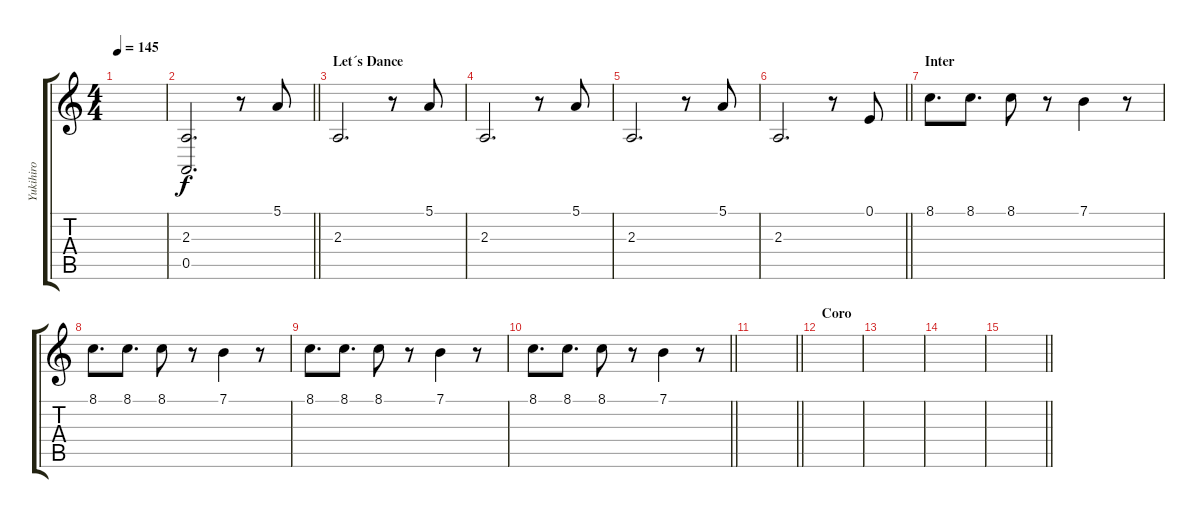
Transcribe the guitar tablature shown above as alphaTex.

\track ("Yukihiro" "Yukihiro") {instrument lead1square}
\staff {score tabs}
\tuning (E4 B3 G3 D3 A2 E2) {hide}
\ts (4 4)
\tempo 145
\clef g2
\ks c
|
\barLineRight lightlight
(2.3 0.5).2{d} r.8 5.1.8 |
\section ("" "Let´s Dance")
2.3.2{d} r.8 5.1.8 |
2.3.2{d} r.8 5.1.8 |
2.3.2{d} r.8 5.1.8 |
\barLineRight lightlight
2.3.2{d} r.8 0.1.8 |
\section ("" "Inter")
8.1.8{d} 8.1.8{d} 8.1.8 r.8 7.1.4 r.8 |
8.1.8{d} 8.1.8{d} 8.1.8 r.8 7.1.4 r.8 |
8.1.8{d} 8.1.8{d} 8.1.8 r.8 7.1.4 r.8 |
\barLineRight lightlight
8.1.8{d} 8.1.8{d} 8.1.8 r.8 7.1.4 r.8 |
\barLineRight lightlight
|
\section ("" "Coro")
|
|
|
\barLineRight lightlight
